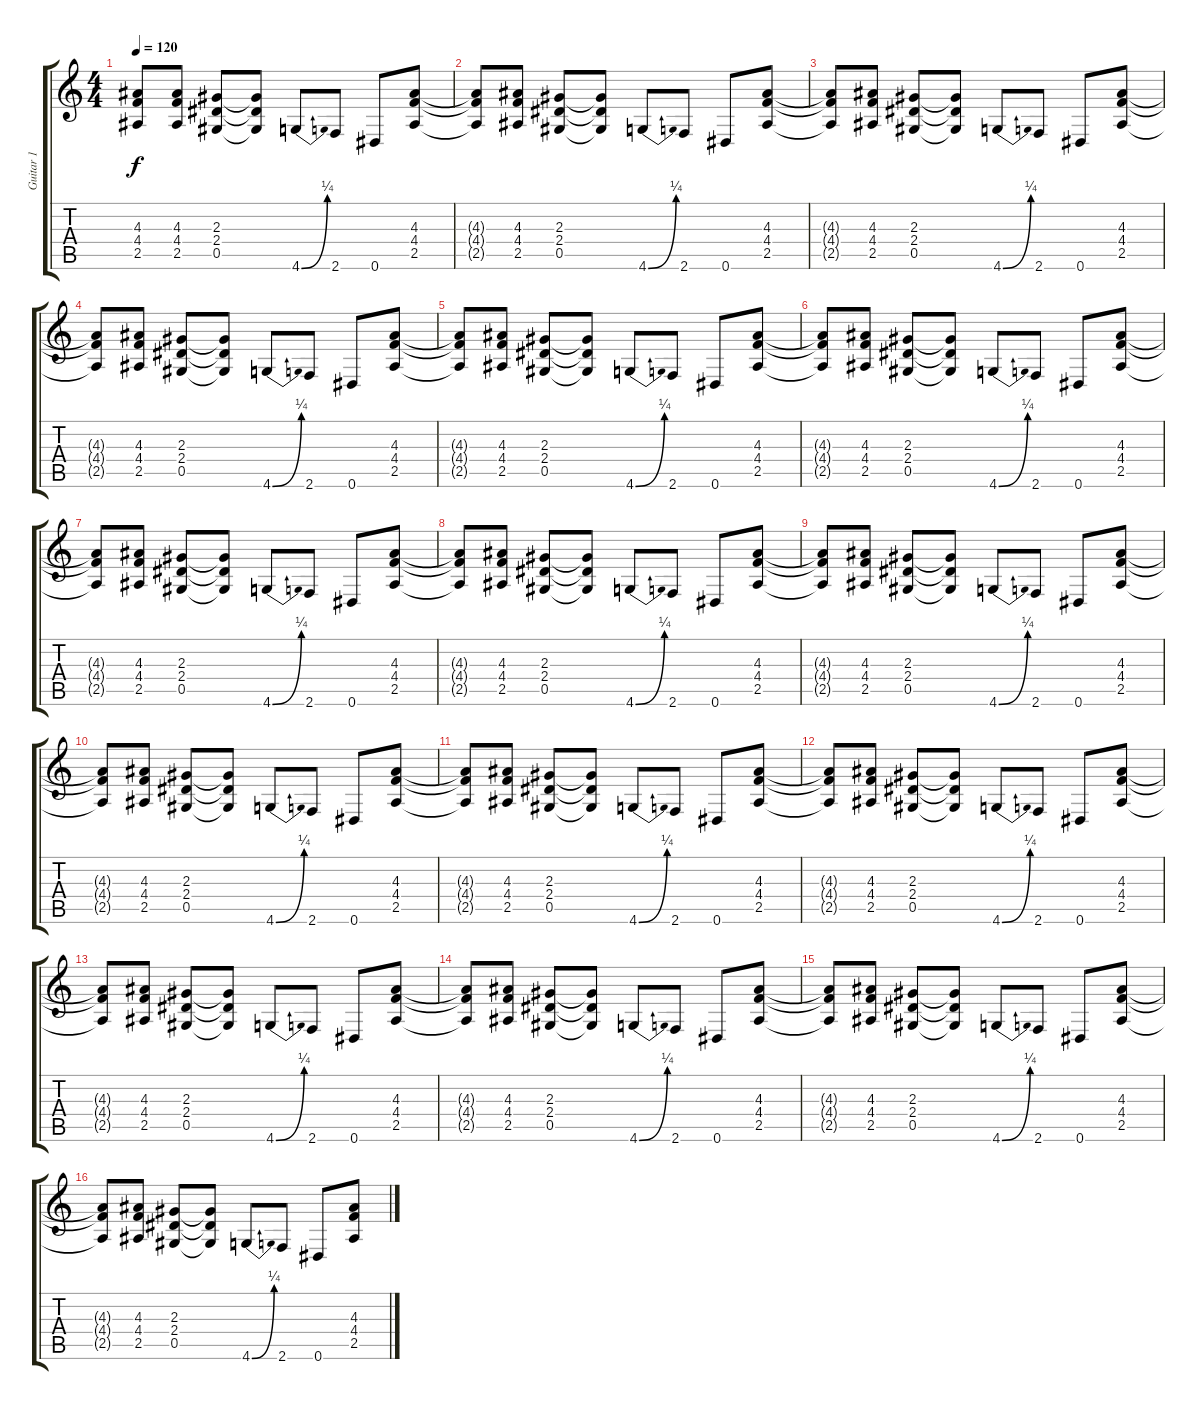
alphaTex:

\track ("Guitar 1" "Guitar 1") {instrument overdrivenguitar}
\staff {score tabs}
\tuning (Eb4 Bb3 Gb3 Db3 Ab2 Eb2) {hide}
\ts (4 4)
\tempo 120
\clef g2
\ks c
(4.3{t} 4.4{t} 2.5{t}).8{dy f} (4.3 4.4 2.5).8 (2.3 2.4 0.5).8 (2.3{t} 2.4{t} 0.5{t}).8 4.6{be (bend 0 0 60 1)}.8 2.6.8 0.6.8 (4.3 4.4 2.5).8 |
(4.3{t} 4.4{t} 2.5{t}).8 (4.3 4.4 2.5).8 (2.3 2.4 0.5).8 (2.3{t} 2.4{t} 0.5{t}).8 4.6{be (bend 0 0 60 1)}.8 2.6.8 0.6.8 (4.3 4.4 2.5).8 |
(4.3{t} 4.4{t} 2.5{t}).8 (4.3 4.4 2.5).8 (2.3 2.4 0.5).8 (2.3{t} 2.4{t} 0.5{t}).8 4.6{be (bend 0 0 60 1)}.8 2.6.8 0.6.8 (4.3 4.4 2.5).8 |
(4.3{t} 4.4{t} 2.5{t}).8 (4.3 4.4 2.5).8 (2.3 2.4 0.5).8 (2.3{t} 2.4{t} 0.5{t}).8 4.6{be (bend 0 0 60 1)}.8 2.6.8 0.6.8 (4.3 4.4 2.5).8 |
(4.3{t} 4.4{t} 2.5{t}).8 (4.3 4.4 2.5).8 (2.3 2.4 0.5).8 (2.3{t} 2.4{t} 0.5{t}).8 4.6{be (bend 0 0 60 1)}.8 2.6.8 0.6.8 (4.3 4.4 2.5).8 |
(4.3{t} 4.4{t} 2.5{t}).8 (4.3 4.4 2.5).8 (2.3 2.4 0.5).8 (2.3{t} 2.4{t} 0.5{t}).8 4.6{be (bend 0 0 60 1)}.8 2.6.8 0.6.8 (4.3 4.4 2.5).8 |
(4.3{t} 4.4{t} 2.5{t}).8 (4.3 4.4 2.5).8 (2.3 2.4 0.5).8 (2.3{t} 2.4{t} 0.5{t}).8 4.6{be (bend 0 0 60 1)}.8 2.6.8 0.6.8 (4.3 4.4 2.5).8 |
(4.3{t} 4.4{t} 2.5{t}).8 (4.3 4.4 2.5).8 (2.3 2.4 0.5).8 (2.3{t} 2.4{t} 0.5{t}).8 4.6{be (bend 0 0 60 1)}.8 2.6.8 0.6.8 (4.3 4.4 2.5).8 |
(4.3{t} 4.4{t} 2.5{t}).8 (4.3 4.4 2.5).8 (2.3 2.4 0.5).8 (2.3{t} 2.4{t} 0.5{t}).8 4.6{be (bend 0 0 60 1)}.8 2.6.8 0.6.8 (4.3 4.4 2.5).8 |
(4.3{t} 4.4{t} 2.5{t}).8 (4.3 4.4 2.5).8 (2.3 2.4 0.5).8 (2.3{t} 2.4{t} 0.5{t}).8 4.6{be (bend 0 0 60 1)}.8 2.6.8 0.6.8 (4.3 4.4 2.5).8 |
(4.3{t} 4.4{t} 2.5{t}).8 (4.3 4.4 2.5).8 (2.3 2.4 0.5).8 (2.3{t} 2.4{t} 0.5{t}).8 4.6{be (bend 0 0 60 1)}.8 2.6.8 0.6.8 (4.3 4.4 2.5).8 |
(4.3{t} 4.4{t} 2.5{t}).8 (4.3 4.4 2.5).8 (2.3 2.4 0.5).8 (2.3{t} 2.4{t} 0.5{t}).8 4.6{be (bend 0 0 60 1)}.8 2.6.8 0.6.8 (4.3 4.4 2.5).8 |
(4.3{t} 4.4{t} 2.5{t}).8 (4.3 4.4 2.5).8 (2.3 2.4 0.5).8 (2.3{t} 2.4{t} 0.5{t}).8 4.6{be (bend 0 0 60 1)}.8 2.6.8 0.6.8 (4.3 4.4 2.5).8 |
(4.3{t} 4.4{t} 2.5{t}).8 (4.3 4.4 2.5).8 (2.3 2.4 0.5).8 (2.3{t} 2.4{t} 0.5{t}).8 4.6{be (bend 0 0 60 1)}.8 2.6.8 0.6.8 (4.3 4.4 2.5).8 |
(4.3{t} 4.4{t} 2.5{t}).8 (4.3 4.4 2.5).8 (2.3 2.4 0.5).8 (2.3{t} 2.4{t} 0.5{t}).8 4.6{be (bend 0 0 60 1)}.8 2.6.8 0.6.8 (4.3 4.4 2.5).8 |
(4.3{t} 4.4{t} 2.5{t}).8 (4.3 4.4 2.5).8 (2.3 2.4 0.5).8 (2.3{t} 2.4{t} 0.5{t}).8 4.6{be (bend 0 0 60 1)}.8 2.6.8 0.6.8 (4.3 4.4 2.5).8
